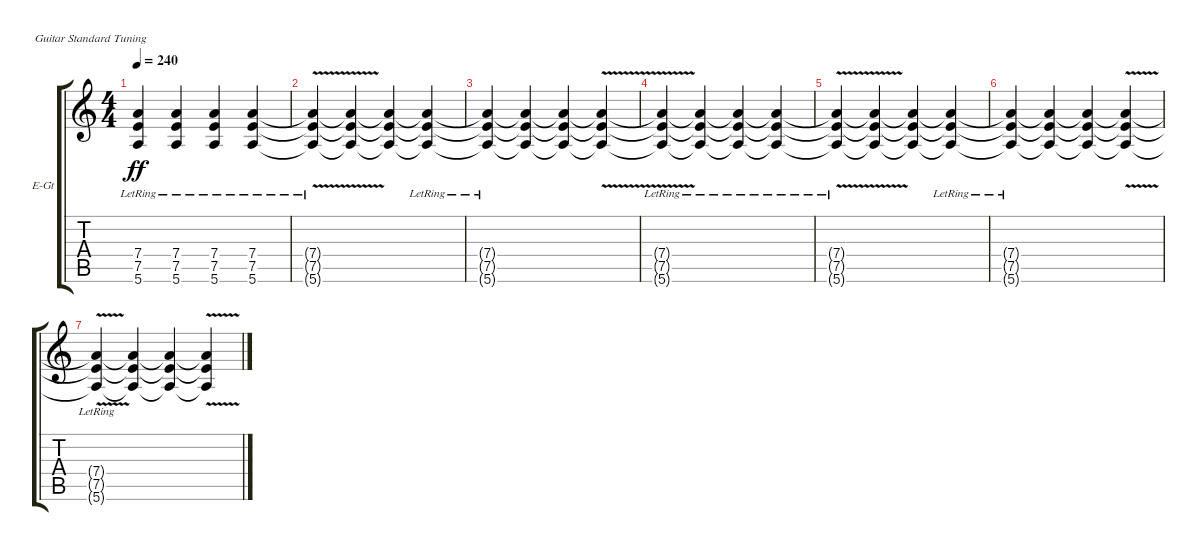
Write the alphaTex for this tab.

\defaultSystemsLayout 4
\bracketExtendMode groupsimilarinstruments
\firstSystemTrackNameOrientation horizontal
\otherSystemsTrackNameOrientation horizontal
\track ("Rythm Guitar" "E-Gt") {instrument distortionguitar}
\staff {score tabs}
\tuning (E4 B3 G3 D3 A2 E2)
\ts (4 4)
\tempo 240
\clef g2
\ks c
(7.5{lr} 5.6{lr} 7.4{lr}).4{dy ff} (7.5{lr} 5.6{lr} 7.4{lr}).4 (7.5{lr} 5.6{lr} 7.4{lr}).4 (7.5{lr} 5.6{lr} 7.4{lr}).4 |
(7.5{v lr t} 5.6{v lr t} 7.4{v lr t}).4 (7.5{t} 5.6{t} 7.4{t}).4 (7.5{t} 5.6{t} 7.4{t}).4 (7.5{lr t} 5.6{lr t} 7.4{lr t}).4 |
(7.5{lr t} 5.6{lr t} 7.4{lr t}).4 (7.5{t} 5.6{t} 7.4{t}).4 (7.5{t} 5.6{t} 7.4{t}).4 (7.5{v t} 5.6{v t} 7.4{v t}).4 |
(7.5{lr t} 5.6{lr t} 7.4{lr t}).4 (7.5{lr t} 5.6{lr t} 7.4{lr t}).4 (7.5{lr t} 5.6{lr t} 7.4{lr t}).4 (7.5{lr t} 5.6{lr t} 7.4{lr t}).4 |
(7.5{v lr t} 5.6{v lr t} 7.4{v lr t}).4 (7.5{t} 5.6{t} 7.4{t}).4 (7.5{t} 5.6{t} 7.4{t}).4 (7.5{lr t} 5.6{lr t} 7.4{lr t}).4 |
(7.5{lr t} 5.6{lr t} 7.4{lr t}).4 (7.5{t} 5.6{t} 7.4{t}).4 (7.5{t} 5.6{t} 7.4{t}).4 (7.5{v t} 5.6{v t} 7.4{v t}).4 |
(7.5{lr t} 5.6{lr t} 7.4{lr t}).4 (7.5{t} 5.6{t} 7.4{t}).4 (7.5{t} 5.6{t} 7.4{t}).4 (7.5{v t} 5.6{v t} 7.4{v t}).4
